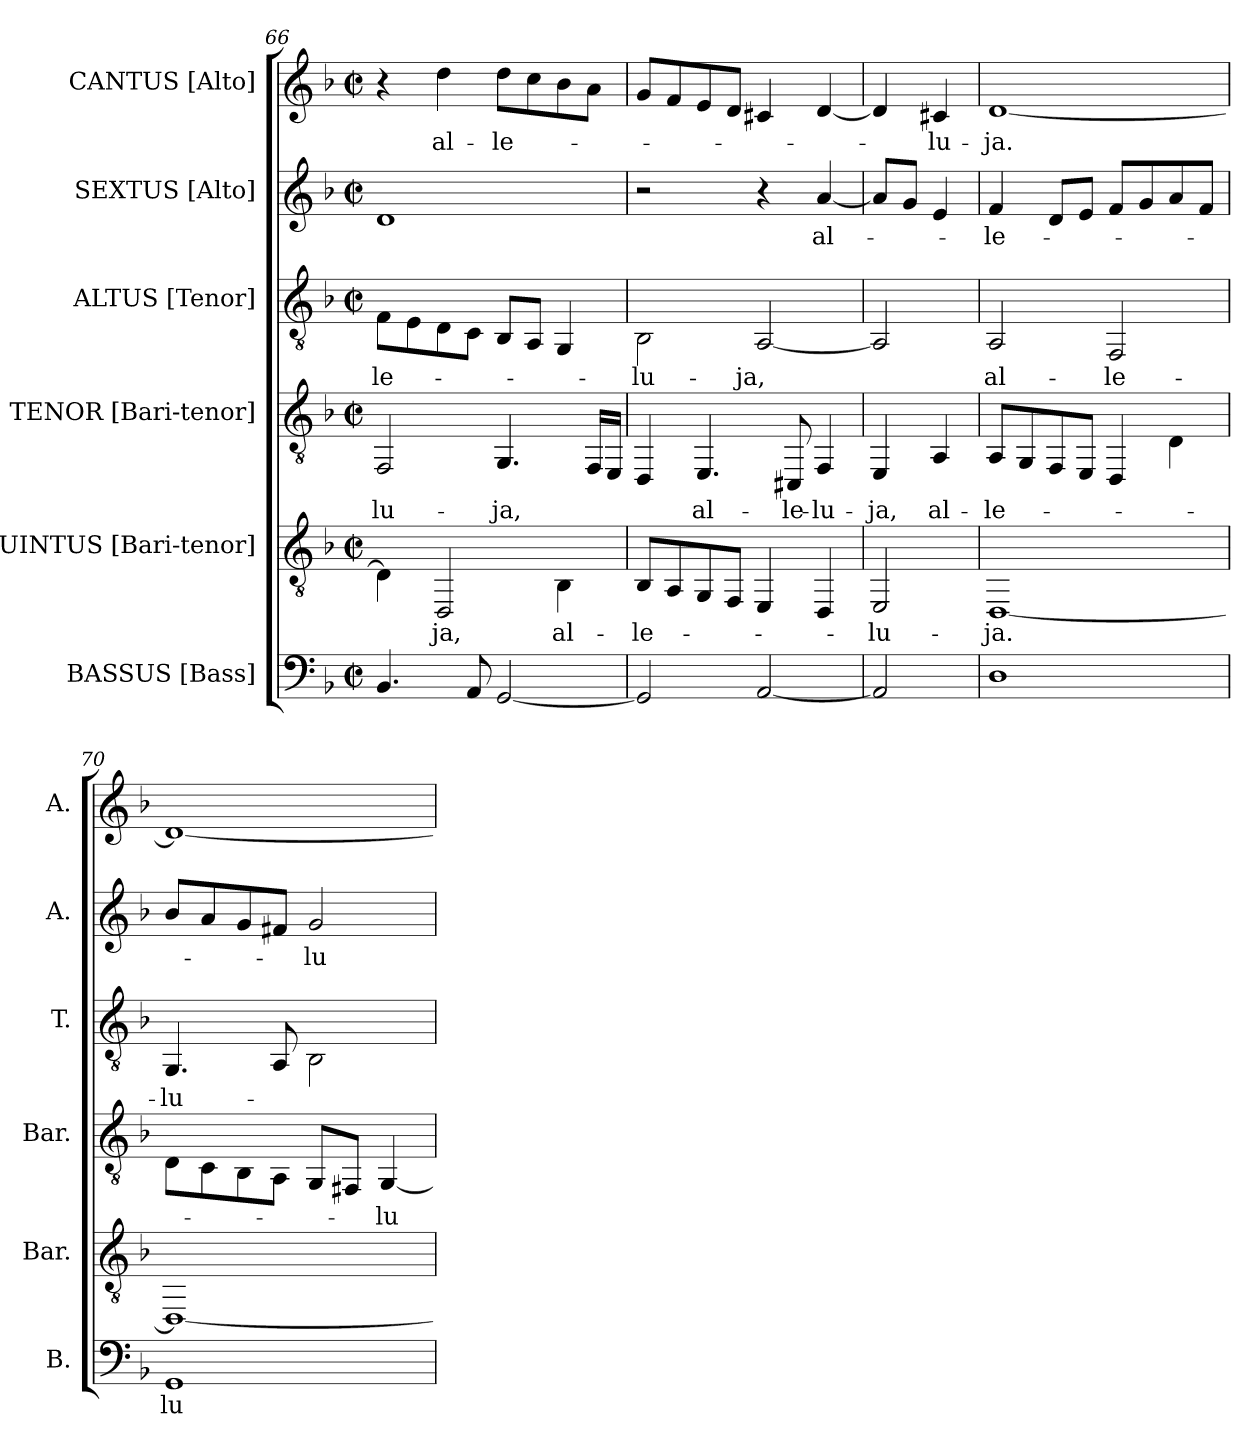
**kern	**text	**kern	**text	**kern	**text	**kern	**text	**kern	**text	**kern	**text
*part6	*part6	*part5	*part5	*part4	*part4	*part3	*part3	*part2	*part2	*part1	*part1
*staff6	*staff6	*staff5	*staff5	*staff4	*staff4	*staff3	*staff3	*staff2	*staff2	*staff1	*staff1
*I"BASSUS [Bass]	*	*I"QUINTUS [Bari-tenor]	*	*I"TENOR [Bari-tenor]	*	*I"ALTUS [Tenor]	*	*I"SEXTUS [Alto]	*	*I"CANTUS [Alto]	*
*I'B.	*	*I'Bar.	*	*I'Bar.	*	*I'T.	*	*I'A.	*	*I'A.	*
!!LO:LB:g=z
*clefF4	*	*clefGv2	*	*clefGv2	*	*clefGv2	*	*clefG2	*	*clefG2	*
*k[b-]	*	*k[b-]	*	*k[b-]	*	*k[b-]	*	*k[b-]	*	*k[b-]	*
*d:	*	*d:	*	*d:	*	*d:	*	*d:	*	*d:	*
*M2/2	*	*M2/2	*	*M2/2	*	*M2/2	*	*M2/2	*	*M2/2	*
*met(c|)	*	*met(c|)	*	*met(c|)	*	*met(c|)	*	*met(c|)	*	*met(c|)	*
=66	=66	=66	=66	=66	=66	=66	=66	=66	=66	=66	=66
!	!	!	!	!	!LO:LY:b:color=#000000	!	!	!	!	!	!
!	!	!	!	!	!	!	!LO:LY:b:color=#000000	!	!	!	!
4.BB-i/	.	4Di\]	.	2FFi/	-lu-	8Fi\L	-le-	1di	.	4r	.
.	.	.	.	.	.	8Ei\	.	.	.	.	.
!	!	!	!LO:LY:b:color=#000000	!	!	!	!	!	!	!	!
!	!	!	!	!	!	!	!	!	!	!	!LO:LY:b:color=#000000
.	.	2DDi/	-ja,	.	.	8Di\	.	.	.	4ddi\	al-
8AAi/	.	.	.	.	.	8Ci\J	.	.	.	.	.
!	!	!	!	!	!LO:LY:b:color=#000000	!	!	!	!	!	!
!	!	!	!	!	!	!	!	!	!	!	!LO:LY:b:color=#000000
[2GGi/	.	.	.	4.GGi/	-ja,	8BB-i/L	.	.	.	8ddi\L	-le-
.	.	.	.	.	.	8AAi/J	.	.	.	8cci\	.
!	!	!	!LO:LY:b:color=#000000	!	!	!	!	!	!	!	!
.	.	4BB-i\	al-	.	.	4GGi/	.	.	.	8b-i\	.
.	.	.	.	16FFi/LL	.	.	.	.	.	8ai\J	.
.	.	.	.	16EEi/JJ	.	.	.	.	.	.	.
=67	=67	=67	=67	=67	=67	=67	=67	=67	=67	=67	=67
!	!	!	!LO:LY:b:color=#000000	!	!	!	!	!	!	!	!
!	!	!	!	!	!	!	!LO:LY:b:color=#000000	!	!	!	!
2GGi/]	.	8BB-i/L	-le-	4DDi/	.	2BB-i\	-lu-	2r	.	8gi/L	.
.	.	8AAi/	.	.	.	.	.	.	.	8fi/	.
!	!	!	!	!	!LO:LY:b:color=#000000	!	!	!	!	!	!
.	.	8GGi/	.	4.EEi/	al-	.	.	.	.	8ei/	.
.	.	8FFi/J	.	.	.	.	.	.	.	8di/J	.
!	!	!	!	!	!	!	!LO:LY:b:color=#000000	!	!	!	!
[2AAi/	.	4EEi/	.	.	.	[2AAi/	-ja,	4r	.	4c#Xi/	.
!	!	!	!	!	!LO:LY:b:color=#000000	!	!	!	!	!	!
.	.	.	.	8CC#Xi/	-le-	.	.	.	.	.	.
!	!	!	!	!	!LO:LY:b:color=#000000	!	!	!	!	!	!
!	!	!	!	!	!	!	!	!	!LO:LY:b:color=#000000	!	!
.	.	4DDi/	.	4FFi/	-lu-	.	.	[4ai/	al-	[4di/	.
=68	=68	=68	=68	=68	=68	=68	=68	=68	=68	=68	=68
!	!	!	!LO:LY:b:color=#000000	!	!	!	!	!	!	!	!
!	!	!	!	!	!LO:LY:b:color=#000000	!	!	!	!	!	!
2AAi/]	.	2EEi/	-lu-	4EEi/	-ja,	2AAi/]	.	8ai/L]	.	4di/]	.
.	.	.	.	.	.	.	.	8gi/J	.	.	.
!	!	!	!	!	!LO:LY:b:color=#000000	!	!	!	!	!	!
!	!	!	!	!	!	!	!	!	!	!	!LO:LY:b:color=#000000
.	.	.	.	4AAi/	al-	.	.	4ei/	.	4c#Xi/	-lu-
=69	=69	=69	=69	=69	=69	=69	=69	=69	=69	=69	=69
!	!	!	!LO:LY:b:color=#000000	!	!	!	!	!	!	!	!
!	!	!	!	!	!LO:LY:b:color=#000000	!	!	!	!	!	!
!	!	!	!	!	!	!	!LO:LY:b:color=#000000	!	!	!	!
!	!	!	!	!	!	!	!	!	!LO:LY:b:color=#000000	!	!
!	!	!	!	!	!	!	!	!	!	!	!LO:LY:b:color=#000000
1Di	.	[1DDi	-ja.	8AAi/L	-le-	2AAi/	al-	4fi/	-le-	[1di	-ja.
.	.	.	.	8GGi/	.	.	.	.	.	.	.
.	.	.	.	8FFi/	.	.	.	8di/L	.	.	.
.	.	.	.	8EEi/J	.	.	.	8ei/J	.	.	.
!	!	!	!	!	!	!	!LO:LY:b:color=#000000	!	!	!	!
.	.	.	.	4DDi/	.	2FFi/	-le-	8fi/L	.	.	.
.	.	.	.	.	.	.	.	8gi/	.	.	.
.	.	.	.	4Di\	.	.	.	8ai/	.	.	.
.	.	.	.	.	.	.	.	8fi/J	.	.	.
=70	=70	=70	=70	=70	=70	=70	=70	=70	=70	=70	=70
!	!LO:LY:b:color=#000000	!	!	!	!	!	!	!	!	!	!
!	!	!	!	!	!	!	!LO:LY:b:color=#000000	!	!	!	!
1GGi	-lu-	1DDi_	.	8Di\L	.	4.GGi/	-lu-	8b-i/L	.	1di_	.
.	.	.	.	8Ci\	.	.	.	8ai/	.	.	.
.	.	.	.	8BB-i\	.	.	.	8gi/	.	.	.
.	.	.	.	8AAi\J	.	8AAi/	.	8f#Xi/J	.	.	.
!	!	!	!	!	!	!	!	!	!LO:LY:b:color=#000000	!	!
.	.	.	.	8GGi/L	.	2BB-i\	.	2gi/	-lu-	.	.
.	.	.	.	8FF#Xi/J	.	.	.	.	.	.	.
!	!	!	!	!	!LO:LY:b:color=#000000	!	!	!	!	!	!
.	.	.	.	[4GGi/	-lu-	.	.	.	.	.	.
=	=	=	=	=	=	=	=	=	=	=	=
*-	*-	*-	*-	*-	*-	*-	*-	*-	*-	*-	*-
